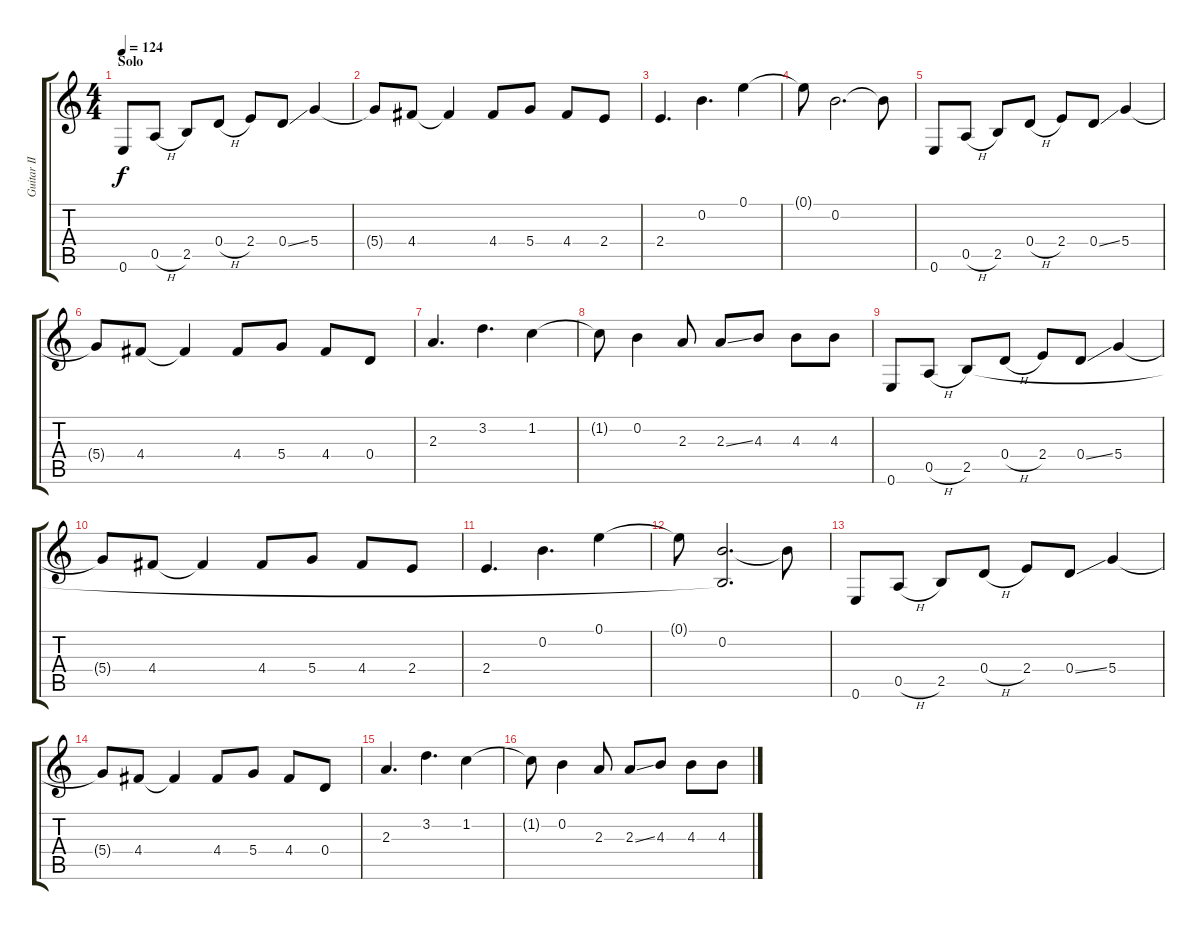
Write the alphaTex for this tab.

\track ("Guitar II" "Guitar II") {instrument acousticguitarsteel}
\staff {score tabs}
\tuning (E4 B3 G3 D3 A2 E2) {hide}
\ts (4 4)
\section ("" "Solo")
\tempo 124
\clef g2
\ks c
0.6.8{dy f} 0.5{h}.8 2.5.8 0.4{h}.8 2.4.8 0.4{ss}.8 5.4.4 |
5.4{t}.8 4.4.8 4.4{t}.4 4.4.8 5.4.8 4.4.8 2.4.8 |
2.4.4{d} 0.2.4{d} 0.1.4 |
0.1{t}.8 0.2.2{d} 0.2{t}.8 |
0.6.8 0.5{h}.8 2.5.8 0.4{h}.8 2.4.8 0.4{ss}.8 5.4.4 |
5.4{t}.8 4.4.8 4.4{t}.4 4.4.8 5.4.8 4.4.8 0.4.8 |
2.3.4{d} 3.2.4{d} 1.2.4 |
1.2{t}.8 0.2.4 2.3.8 2.3{ss}.8 4.3.8 4.3.8 4.3.8 |
0.6.8 0.5{h}.8 2.5.8 0.4{h}.8 2.4.8 0.4{ss}.8 5.4.4 |
5.4{t}.8 4.4.8 4.4{t}.4 4.4.8 5.4.8 4.4.8 2.4.8 |
2.4.4{d} 0.2.4{d} 0.1.4 |
0.1{t}.8 (0.2 2.5{t}).2{d} 0.2{t}.8 |
0.6.8 0.5{h}.8 2.5.8 0.4{h}.8 2.4.8 0.4{ss}.8 5.4.4 |
5.4{t}.8 4.4.8 4.4{t}.4 4.4.8 5.4.8 4.4.8 0.4.8 |
2.3.4{d} 3.2.4{d} 1.2.4 |
1.2{t}.8 0.2.4 2.3.8 2.3{ss}.8 4.3.8 4.3.8 4.3.8
